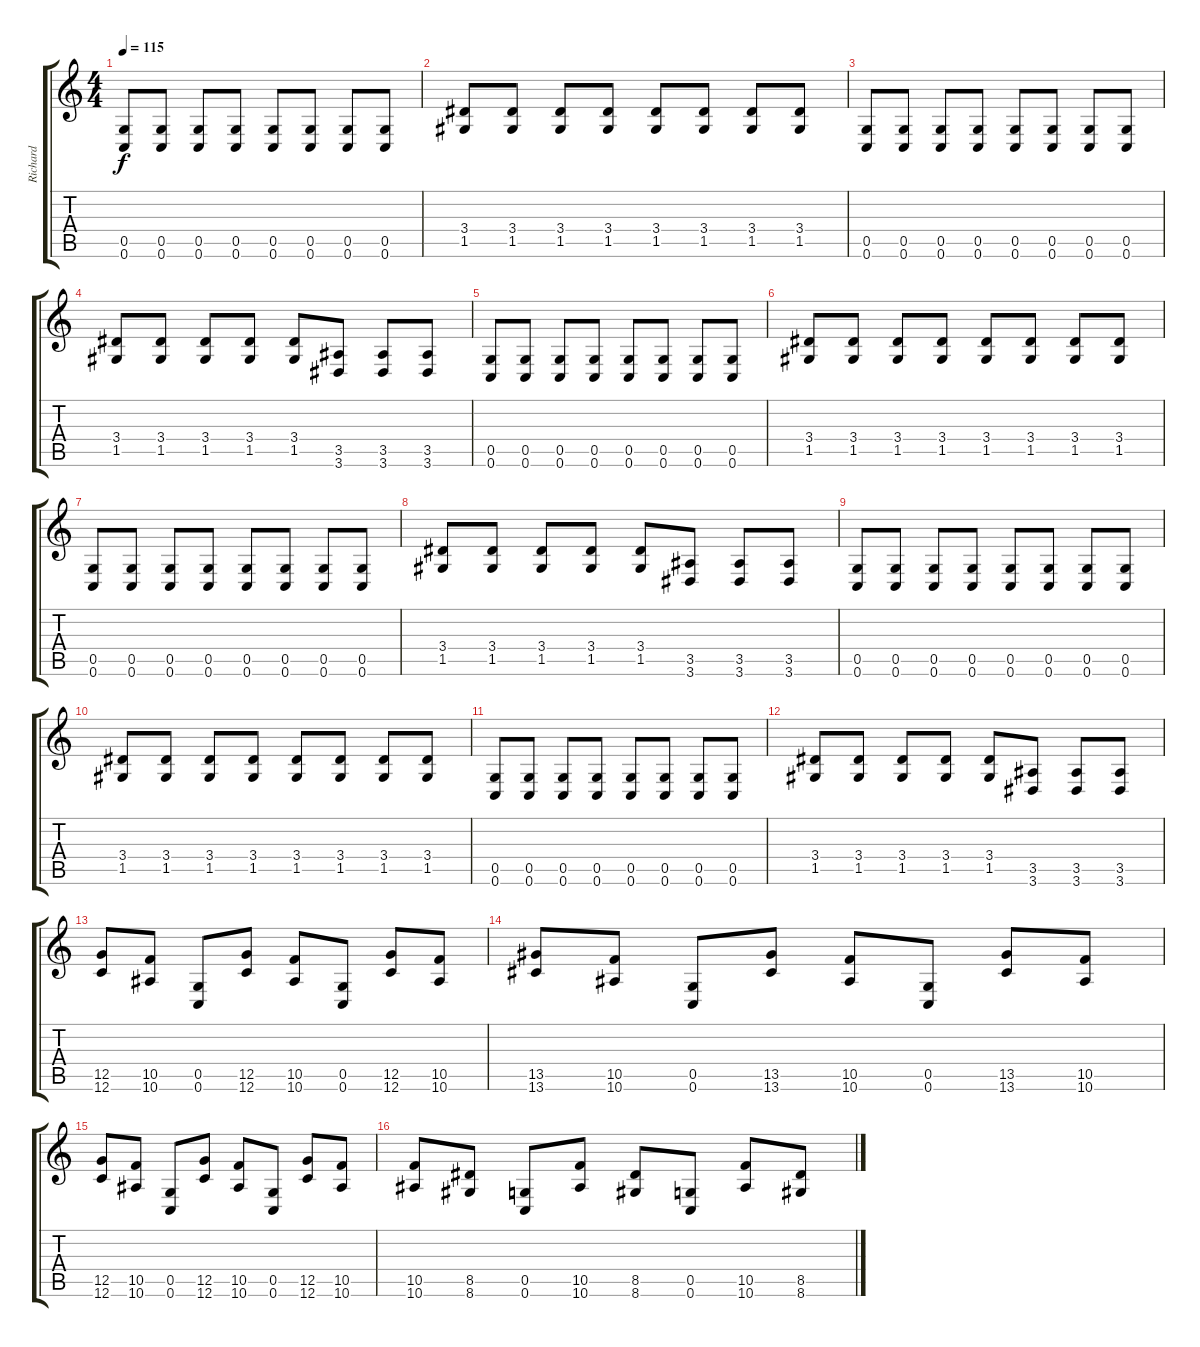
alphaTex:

\track ("Richard" "Richard") {instrument distortionguitar}
\staff {score tabs}
\tuning (D4 A3 F3 C3 G2 C2) {hide}
\ts (4 4)
\tempo 115
\clef g2
\ks c
(0.5 0.6).8{dy f} (0.5 0.6).8 (0.5 0.6).8 (0.5 0.6).8 (0.5 0.6).8 (0.5 0.6).8 (0.5 0.6).8 (0.5 0.6).8 |
(3.4 1.5).8 (3.4 1.5).8 (3.4 1.5).8 (3.4 1.5).8 (3.4 1.5).8 (3.4 1.5).8 (3.4 1.5).8 (3.4 1.5).8 |
(0.5 0.6).8 (0.5 0.6).8 (0.5 0.6).8 (0.5 0.6).8 (0.5 0.6).8 (0.5 0.6).8 (0.5 0.6).8 (0.5 0.6).8 |
(3.4 1.5).8 (3.4 1.5).8 (3.4 1.5).8 (3.4 1.5).8 (3.4 1.5).8 (3.5 3.6).8 (3.5 3.6).8 (3.5 3.6).8 |
(0.5 0.6).8 (0.5 0.6).8 (0.5 0.6).8 (0.5 0.6).8 (0.5 0.6).8 (0.5 0.6).8 (0.5 0.6).8 (0.5 0.6).8 |
(3.4 1.5).8 (3.4 1.5).8 (3.4 1.5).8 (3.4 1.5).8 (3.4 1.5).8 (3.4 1.5).8 (3.4 1.5).8 (3.4 1.5).8 |
(0.5 0.6).8 (0.5 0.6).8 (0.5 0.6).8 (0.5 0.6).8 (0.5 0.6).8 (0.5 0.6).8 (0.5 0.6).8 (0.5 0.6).8 |
(3.4 1.5).8 (3.4 1.5).8 (3.4 1.5).8 (3.4 1.5).8 (3.4 1.5).8 (3.5 3.6).8 (3.5 3.6).8 (3.5 3.6).8 |
(0.5 0.6).8 (0.5 0.6).8 (0.5 0.6).8 (0.5 0.6).8 (0.5 0.6).8 (0.5 0.6).8 (0.5 0.6).8 (0.5 0.6).8 |
(3.4 1.5).8 (3.4 1.5).8 (3.4 1.5).8 (3.4 1.5).8 (3.4 1.5).8 (3.4 1.5).8 (3.4 1.5).8 (3.4 1.5).8 |
(0.5 0.6).8 (0.5 0.6).8 (0.5 0.6).8 (0.5 0.6).8 (0.5 0.6).8 (0.5 0.6).8 (0.5 0.6).8 (0.5 0.6).8 |
(3.4 1.5).8 (3.4 1.5).8 (3.4 1.5).8 (3.4 1.5).8 (3.4 1.5).8 (3.5 3.6).8 (3.5 3.6).8 (3.5 3.6).8 |
(12.5 12.6).8 (10.5 10.6).8 (0.5 0.6).8 (12.5 12.6).8 (10.5 10.6).8 (0.5 0.6).8 (12.5 12.6).8 (10.5 10.6).8 |
(13.5 13.6).8 (10.5 10.6).8 (0.5 0.6).8 (13.5 13.6).8 (10.5 10.6).8 (0.5 0.6).8 (13.5 13.6).8 (10.5 10.6).8 |
(12.5 12.6).8 (10.5 10.6).8 (0.5 0.6).8 (12.5 12.6).8 (10.5 10.6).8 (0.5 0.6).8 (12.5 12.6).8 (10.5 10.6).8 |
(10.5 10.6).8 (8.5 8.6).8 (0.5 0.6).8 (10.5 10.6).8 (8.5 8.6).8 (0.5 0.6).8 (10.5 10.6).8 (8.5 8.6).8
